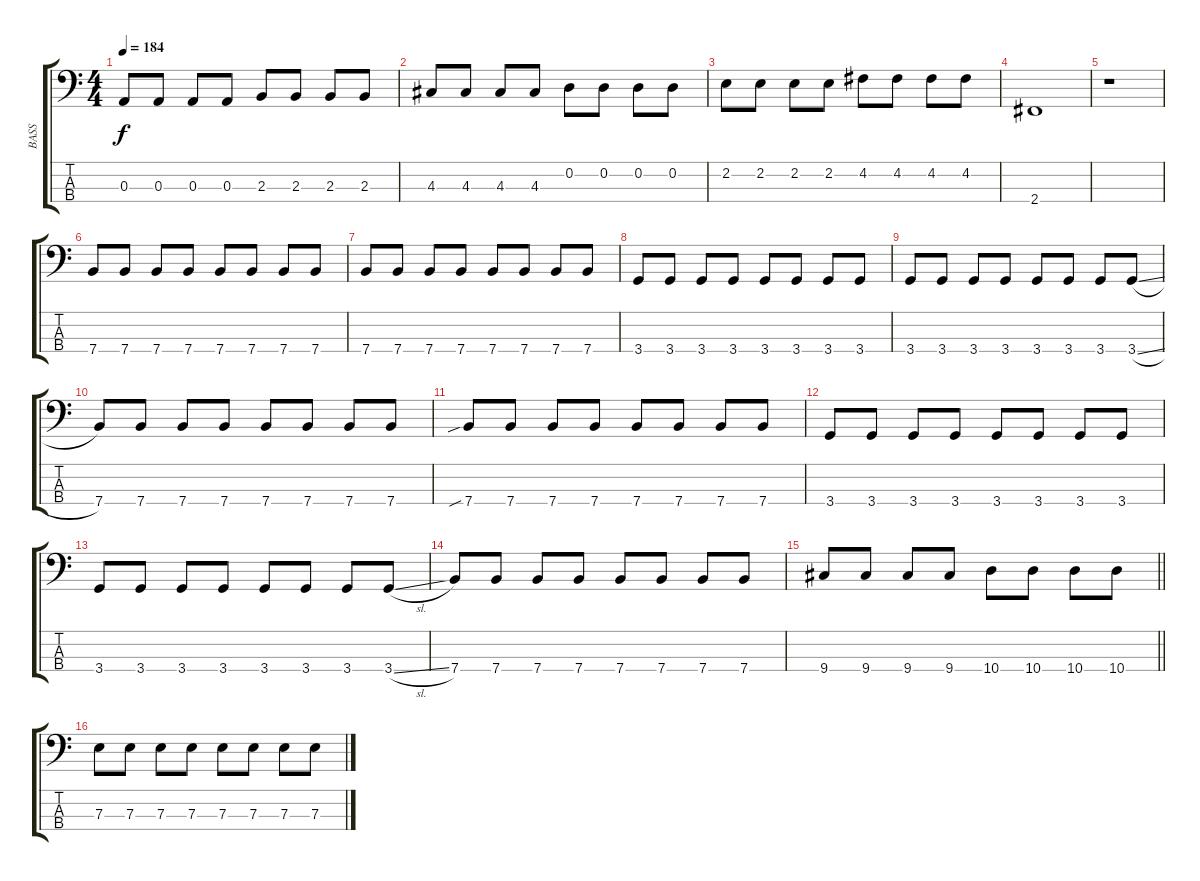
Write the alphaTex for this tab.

\track ("BASS" "BASS") {instrument electricbassfinger}
\staff {score tabs}
\tuning (G2 D2 A1 E1) {hide}
\ts (4 4)
\tempo 184
\clef f4
\ks c
0.3.8{dy f} 0.3.8 0.3.8 0.3.8 2.3.8 2.3.8 2.3.8 2.3.8 |
4.3.8 4.3.8 4.3.8 4.3.8 0.2.8 0.2.8 0.2.8 0.2.8 |
2.2.8 2.2.8 2.2.8 2.2.8 4.2.8 4.2.8 4.2.8 4.2.8 |
2.4.1 |
r.1 |
7.4.8 7.4.8 7.4.8 7.4.8 7.4.8 7.4.8 7.4.8 7.4.8 |
7.4.8 7.4.8 7.4.8 7.4.8 7.4.8 7.4.8 7.4.8 7.4.8 |
3.4.8 3.4.8 3.4.8 3.4.8 3.4.8 3.4.8 3.4.8 3.4.8 |
3.4.8 3.4.8 3.4.8 3.4.8 3.4.8 3.4.8 3.4.8 3.4{sl}.8 |
7.4.8 7.4.8 7.4.8 7.4.8 7.4.8 7.4.8 7.4.8 7.4.8 |
7.4{sib}.8 7.4.8 7.4.8 7.4.8 7.4.8 7.4.8 7.4.8 7.4.8 |
3.4.8 3.4.8 3.4.8 3.4.8 3.4.8 3.4.8 3.4.8 3.4.8 |
3.4.8 3.4.8 3.4.8 3.4.8 3.4.8 3.4.8 3.4.8 3.4{sl}.8 |
7.4.8 7.4.8 7.4.8 7.4.8 7.4.8 7.4.8 7.4.8 7.4.8 |
\barLineRight lightlight
9.4.8 9.4.8 9.4.8 9.4.8 10.4.8 10.4.8 10.4.8 10.4.8 |
7.3.8 7.3.8 7.3.8 7.3.8 7.3.8 7.3.8 7.3.8 7.3.8
